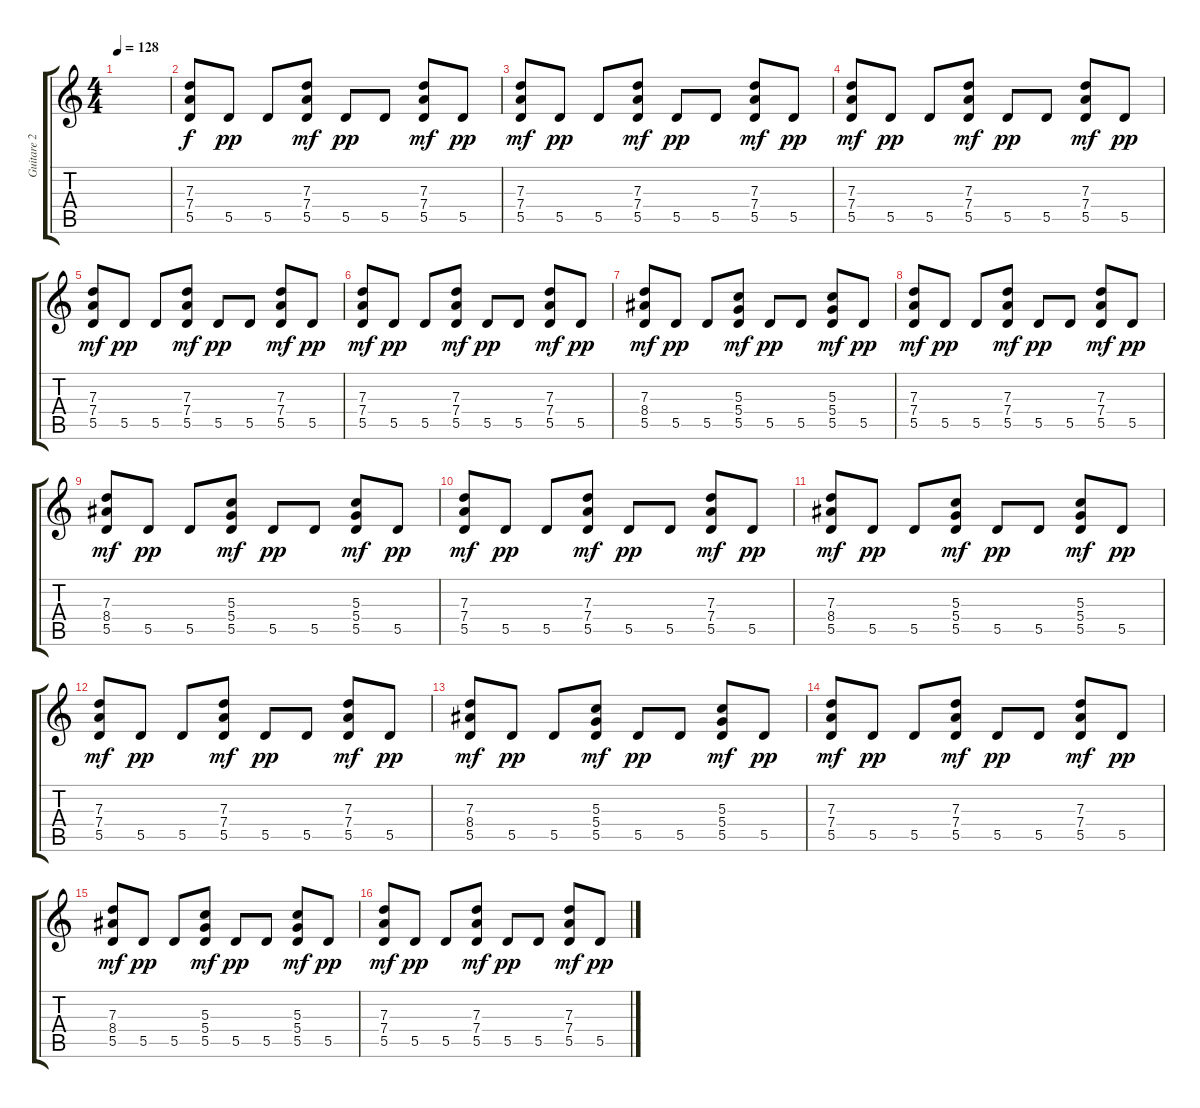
\track ("Guitare 2" "Guitare 2") {instrument electricguitarmuted}
\staff {score tabs}
\tuning (E4 B3 G3 D3 A2 E2) {hide}
\ts (4 4)
\tempo 128
\clef g2
\ks c
|
(7.3 7.4 5.5).8 5.5.8{dy pp} 5.5.8 (7.3 7.4 5.5).8{dy mf} 5.5.8{dy pp} 5.5.8 (7.3 7.4 5.5).8{dy mf} 5.5.8{dy pp} |
(7.3 7.4 5.5).8{dy mf} 5.5.8{dy pp} 5.5.8 (7.3 7.4 5.5).8{dy mf} 5.5.8{dy pp} 5.5.8 (7.3 7.4 5.5).8{dy mf} 5.5.8{dy pp} |
(7.3 7.4 5.5).8{dy mf} 5.5.8{dy pp} 5.5.8 (7.3 7.4 5.5).8{dy mf} 5.5.8{dy pp} 5.5.8 (7.3 7.4 5.5).8{dy mf} 5.5.8{dy pp} |
(7.3 7.4 5.5).8{dy mf} 5.5.8{dy pp} 5.5.8 (7.3 7.4 5.5).8{dy mf} 5.5.8{dy pp} 5.5.8 (7.3 7.4 5.5).8{dy mf} 5.5.8{dy pp} |
(7.3 7.4 5.5).8{dy mf} 5.5.8{dy pp} 5.5.8 (7.3 7.4 5.5).8{dy mf} 5.5.8{dy pp} 5.5.8 (7.3 7.4 5.5).8{dy mf} 5.5.8{dy pp} |
(7.3 8.4 5.5).8{dy mf} 5.5.8{dy pp} 5.5.8 (5.3 5.4 5.5).8{dy mf} 5.5.8{dy pp} 5.5.8 (5.3 5.4 5.5).8{dy mf} 5.5.8{dy pp} |
(7.3 7.4 5.5).8{dy mf} 5.5.8{dy pp} 5.5.8 (7.3 7.4 5.5).8{dy mf} 5.5.8{dy pp} 5.5.8 (7.3 7.4 5.5).8{dy mf} 5.5.8{dy pp} |
(7.3 8.4 5.5).8{dy mf} 5.5.8{dy pp} 5.5.8 (5.3 5.4 5.5).8{dy mf} 5.5.8{dy pp} 5.5.8 (5.3 5.4 5.5).8{dy mf} 5.5.8{dy pp} |
(7.3 7.4 5.5).8{dy mf} 5.5.8{dy pp} 5.5.8 (7.3 7.4 5.5).8{dy mf} 5.5.8{dy pp} 5.5.8 (7.3 7.4 5.5).8{dy mf} 5.5.8{dy pp} |
(7.3 8.4 5.5).8{dy mf} 5.5.8{dy pp} 5.5.8 (5.3 5.4 5.5).8{dy mf} 5.5.8{dy pp} 5.5.8 (5.3 5.4 5.5).8{dy mf} 5.5.8{dy pp} |
(7.3 7.4 5.5).8{dy mf} 5.5.8{dy pp} 5.5.8 (7.3 7.4 5.5).8{dy mf} 5.5.8{dy pp} 5.5.8 (7.3 7.4 5.5).8{dy mf} 5.5.8{dy pp} |
(7.3 8.4 5.5).8{dy mf} 5.5.8{dy pp} 5.5.8 (5.3 5.4 5.5).8{dy mf} 5.5.8{dy pp} 5.5.8 (5.3 5.4 5.5).8{dy mf} 5.5.8{dy pp} |
(7.3 7.4 5.5).8{dy mf} 5.5.8{dy pp} 5.5.8 (7.3 7.4 5.5).8{dy mf} 5.5.8{dy pp} 5.5.8 (7.3 7.4 5.5).8{dy mf} 5.5.8{dy pp} |
(7.3 8.4 5.5).8{dy mf} 5.5.8{dy pp} 5.5.8 (5.3 5.4 5.5).8{dy mf} 5.5.8{dy pp} 5.5.8 (5.3 5.4 5.5).8{dy mf} 5.5.8{dy pp} |
(7.3 7.4 5.5).8{dy mf} 5.5.8{dy pp} 5.5.8 (7.3 7.4 5.5).8{dy mf} 5.5.8{dy pp} 5.5.8 (7.3 7.4 5.5).8{dy mf} 5.5.8{dy pp}
